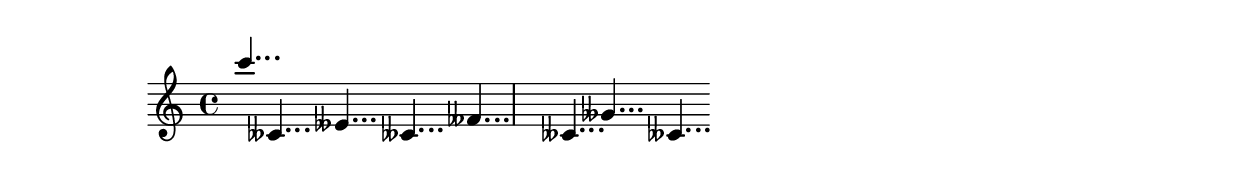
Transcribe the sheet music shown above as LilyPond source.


\header {

  texidoc = "accidentals may be folded under preceding notes."
  }
\version "2.16.0"

\paper {
  ragged-right = ##t
  }

\relative c''' {
  \stemUp c4...*1/2

  ceses,,!
  eses!
  ceses!
  feses!
  ceses!
  geses'!
  ceses,!

}

